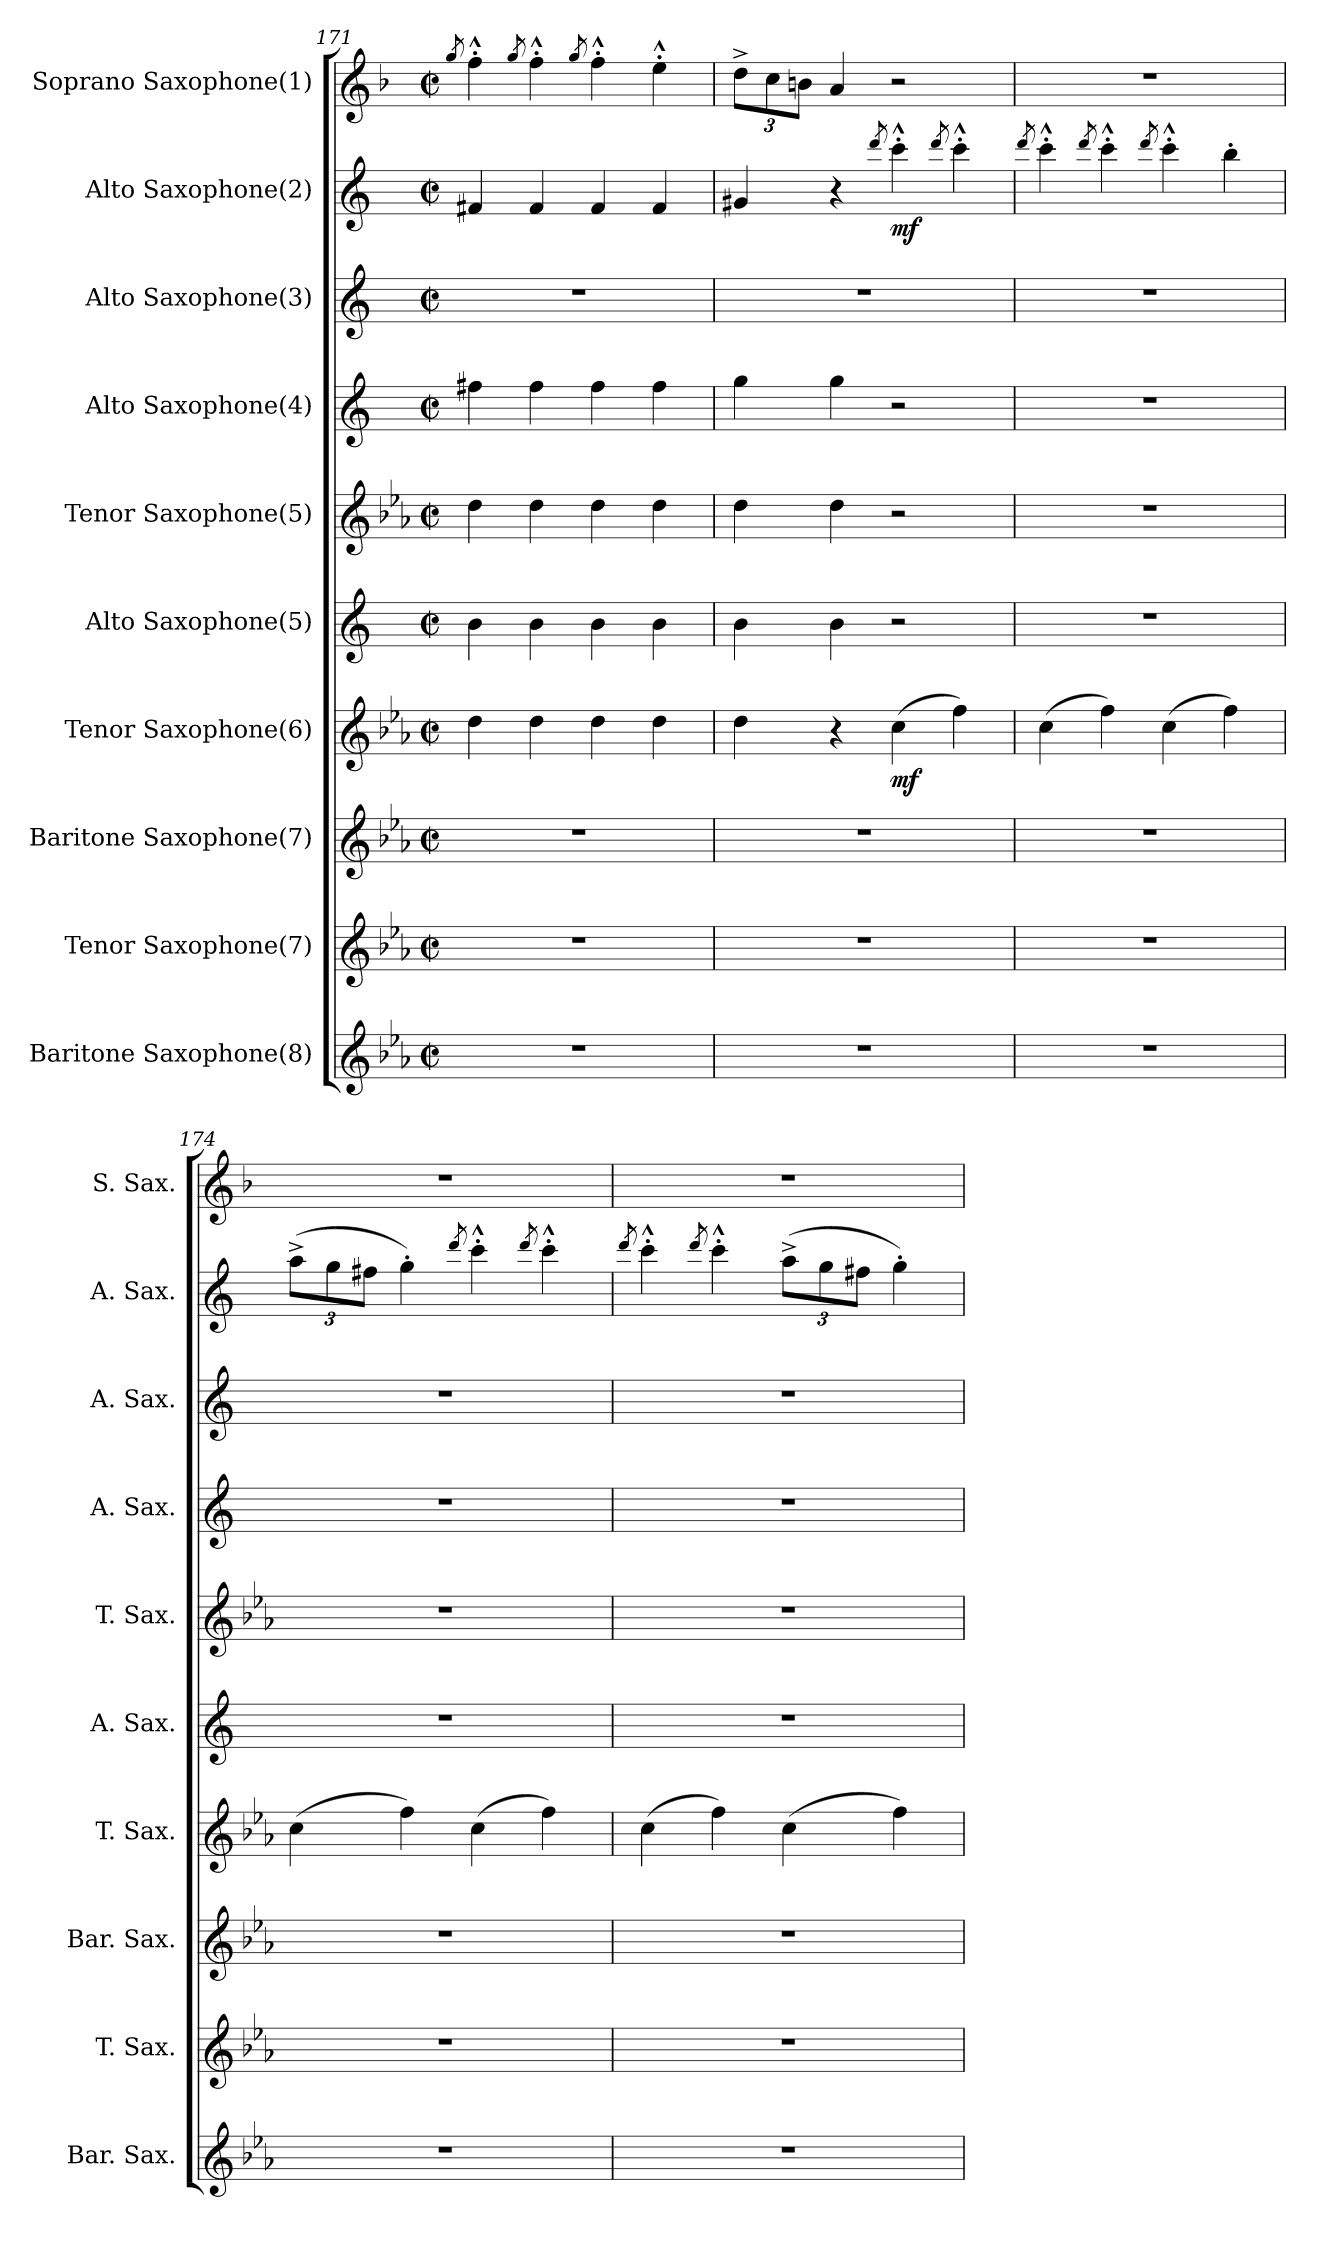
**kern	**kern	**kern	**kern	**dynam	**kern	**kern	**kern	**kern	**kern	**dynam	**kern
*part10	*part9	*part8	*part7	*part7	*part6	*part5	*part4	*part3	*part2	*part2	*part1
*staff10	*staff9	*staff8	*staff7	*staff7	*staff6	*staff5	*staff4	*staff3	*staff2	*staff2	*staff1
*I"Baritone Saxophone(8)	*I"Tenor Saxophone(7)	*I"Baritone Saxophone(7)	*I"Tenor Saxophone(6)	*	*I"Alto Saxophone(5)	*I"Tenor Saxophone(5)	*I"Alto Saxophone(4)	*I"Alto Saxophone(3)	*I"Alto Saxophone(2)	*	*I"Soprano Saxophone(1)
*I'Bar. Sax.	*I'T. Sax.	*I'Bar. Sax.	*I'T. Sax.	*	*I'A. Sax.	*I'T. Sax.	*I'A. Sax.	*I'A. Sax.	*I'A. Sax.	*	*I'S. Sax.
!!LO:PB:g=z
*clefG2	*clefG2	*clefG2	*clefG2	*	*clefG2	*clefG2	*clefG2	*clefG2	*clefG2	*	*clefG2
*ITrd12c21	*ITrd8c14	*ITrd12c21	*ITrd8c14	*	*ITrd5c9	*ITrd8c14	*ITrd5c9	*ITrd5c9	*ITrd5c9	*	*ITrd1c2
*k[b-e-a-]	*k[b-e-a-]	*k[b-e-a-]	*k[b-e-a-]	*	*k[b-e-a-]	*k[b-e-a-]	*k[b-e-a-]	*k[b-e-a-]	*k[b-e-a-]	*	*k[b-e-a-]
*M4/4	*M4/4	*M4/4	*M4/4	*	*M4/4	*M4/4	*M4/4	*M4/4	*M4/4	*	*M4/4
*met(c|)	*met(c|)	*met(c|)	*met(c|)	*	*met(c|)	*met(c|)	*met(c|)	*met(c|)	*met(c|)	*	*met(c|)
=171	=171	=171	=171	=171	=171	=171	=171	=171	=171	=171	=171
.	.	.	.	.	.	.	.	.	.	.	8qff/
1r	1r	1r	4d\	.	4d\	4d\	4an\	1r	4An/	.	4ee-'^^\
.	.	.	.	.	.	.	.	.	.	.	8qff/
.	.	.	4d\	.	4d\	4d\	4a\	.	4A/	.	4ee-'^^\
.	.	.	.	.	.	.	.	.	.	.	8qff/
.	.	.	4d\	.	4d\	4d\	4a\	.	4A/	.	4ee-'^^\
.	.	.	4d\	.	4d\	4d\	4a\	.	4A/	.	4dd'^^\
=172	=172	=172	=172	=172	=172	=172	=172	=172	=172	=172	=172
*	*	*	*	*	*	*	*	*	*	*	*Xbrackettup
1r	1r	1r	4d\	.	4d\	4d\	4b-\	1r	4Bn/	.	12cc^\L
.	.	.	.	.	.	.	.	.	.	.	12b-\
.	.	.	.	.	.	.	.	.	.	.	12an\J
.	.	.	4r	.	4d\	4d\	4b-\	.	4r	.	4g/
.	.	.	.	.	.	.	.	.	8qff/	.	.
!	!	!	!	!LO:DY:b	!	!	!	!	!	!LO:DY:b	!
.	.	.	(4c\	mf	2r	2r	2r	.	4ee-'^^\	mf	2r
.	.	.	.	.	.	.	.	.	8qff/	.	.
.	.	.	4f\)	.	.	.	.	.	4ee-'^^\	.	.
=173	=173	=173	=173	=173	=173	=173	=173	=173	=173	=173	=173
.	.	.	.	.	.	.	.	.	8qff/	.	.
1r	1r	1r	(4c\	.	1r	1r	1r	1r	4ee-'^^\	.	1r
.	.	.	.	.	.	.	.	.	8qff/	.	.
.	.	.	4f\)	.	.	.	.	.	4ee-'^^\	.	.
.	.	.	.	.	.	.	.	.	8qff/	.	.
.	.	.	(4c\	.	.	.	.	.	4ee-'^^\	.	.
.	.	.	4f\)	.	.	.	.	.	4dd'\	.	.
!!LO:PB:g=z
=174	=174	=174	=174	=174	=174	=174	=174	=174	=174	=174	=174
*	*	*	*	*	*	*	*	*	*Xbrackettup	*	*
1r	1r	1r	(4c\	.	1r	1r	1r	1r	(12cc^\L	.	1r
.	.	.	.	.	.	.	.	.	12b-\	.	.
.	.	.	.	.	.	.	.	.	12an\J	.	.
.	.	.	4f\)	.	.	.	.	.	4b-'\)	.	.
.	.	.	.	.	.	.	.	.	8qff/	.	.
.	.	.	(4c\	.	.	.	.	.	4ee-'^^\	.	.
.	.	.	.	.	.	.	.	.	8qff/	.	.
.	.	.	4f\)	.	.	.	.	.	4ee-'^^\	.	.
=175	=175	=175	=175	=175	=175	=175	=175	=175	=175	=175	=175
.	.	.	.	.	.	.	.	.	8qff/	.	.
1r	1r	1r	(4c\	.	1r	1r	1r	1r	4ee-'^^\	.	1r
.	.	.	.	.	.	.	.	.	8qff/	.	.
.	.	.	4f\)	.	.	.	.	.	4ee-'^^\	.	.
.	.	.	(4c\	.	.	.	.	.	(12cc^\L	.	.
.	.	.	.	.	.	.	.	.	12b-\	.	.
.	.	.	.	.	.	.	.	.	12an\J	.	.
.	.	.	4f\)	.	.	.	.	.	4b-'\)	.	.
=	=	=	=	=	=	=	=	=	=	=	=
*-	*-	*-	*-	*-	*-	*-	*-	*-	*-	*-	*-
